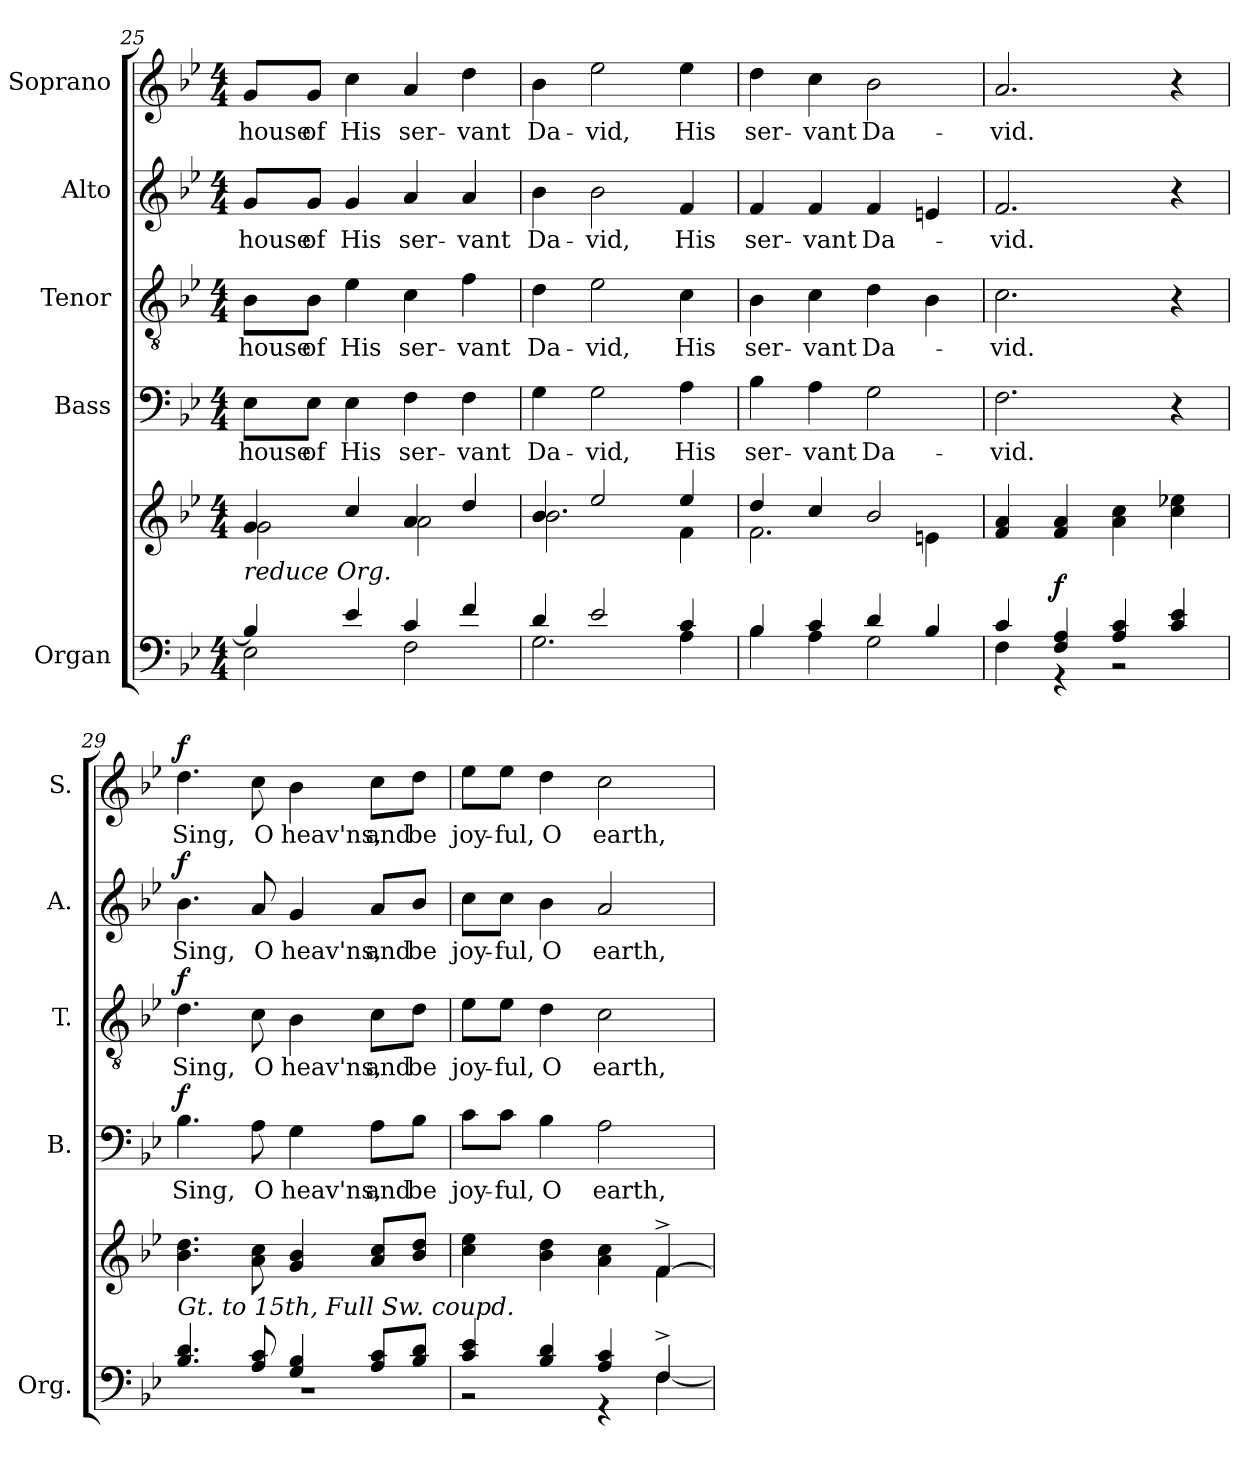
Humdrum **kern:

**kern	**kern	**dynam	**kern	**text	**dynam	**kern	**text	**dynam	**kern	**text	**dynam	**kern	**text	**dynam
*part5	*part5	*part5	*part4	*part4	*part4	*part3	*part3	*part3	*part2	*part2	*part2	*part1	*part1	*part1
*staff6	*staff5	*staff5/6	*staff4	*staff4	*staff4	*staff3	*staff3	*staff3	*staff2	*staff2	*staff2	*staff1	*staff1	*staff1
*I"Organ	*	*	*I"Bass	*	*	*I"Tenor	*	*	*I"Alto	*	*	*I"Soprano	*	*
*I'Org.	*	*	*I'B.	*	*	*I'T.	*	*	*I'A.	*	*	*I'S.	*	*
*clefF4	*clefG2	*	*clefF4	*	*	*clefGv2	*	*	*clefG2	*	*	*clefG2	*	*
*	*	*	*	*	*	*ITrd7c12	*	*	*	*	*	*	*	*
*k[b-e-]	*k[b-e-]	*	*k[b-e-]	*	*	*k[b-e-]	*	*	*k[b-e-]	*	*	*k[b-e-]	*	*
*B-:	*B-:	*	*B-:	*	*	*B-:	*	*	*B-:	*	*	*B-:	*	*
*M4/4	*M4/4	*	*M4/4	*	*	*M4/4	*	*	*M4/4	*	*	*M4/4	*	*
=25	=25	=25	=25	=25	=25	=25	=25	=25	=25	=25	=25	=25	=25	=25
*^	*^	*	*	*	*	*	*	*	*	*	*	*	*	*
!	!	!	!	!	!	!LO:LY:b:color=#000000	!	!	!	!	!	!	!	!	!	!
!	!	!	!	!	!	!	!	!	!LO:LY:b:color=#000000	!	!	!	!	!	!	!
!	!	!	!	!	!	!	!	!	!	!	!	!LO:LY:b:color=#000000	!	!	!	!
!	!	!LO:TX:b:i:t=reduce Org.	!	!	!	!	!	!	!	!	!	!	!	!	!	!
!	!	!	!	!	!	!	!	!	!	!	!	!	!	!	!LO:LY:b:color=#000000	!
4B-i/]	2E-i\	4gi/	2gi\	.	8E-i\L	house	.	8BB-i\L	house	.	8gi/L	house	.	8gi/L	house	.
!	!	!	!	!	!	!LO:LY:b:color=#000000	!	!	!	!	!	!	!	!	!	!
!	!	!	!	!	!	!	!	!	!LO:LY:b:color=#000000	!	!	!	!	!	!	!
!	!	!	!	!	!	!	!	!	!	!	!	!LO:LY:b:color=#000000	!	!	!	!
!	!	!	!	!	!	!	!	!	!	!	!	!	!	!	!LO:LY:b:color=#000000	!
.	.	.	.	.	8E-i\J	of	.	8BB-i\J	of	.	8gi/J	of	.	8gi/J	of	.
!	!	!	!	!	!	!LO:LY:b:color=#000000	!	!	!	!	!	!	!	!	!	!
!	!	!	!	!	!	!	!	!	!LO:LY:b:color=#000000	!	!	!	!	!	!	!
!	!	!	!	!	!	!	!	!	!	!	!	!LO:LY:b:color=#000000	!	!	!	!
!	!	!	!	!	!	!	!	!	!	!	!	!	!	!	!LO:LY:b:color=#000000	!
4e-i/	.	4cci/	.	.	4E-i\	His	.	4E-i\	His	.	4gi/	His	.	4cci\	His	.
!	!	!	!	!	!	!LO:LY:b:color=#000000	!	!	!	!	!	!	!	!	!	!
!	!	!	!	!	!	!	!	!	!LO:LY:b:color=#000000	!	!	!	!	!	!	!
!	!	!	!	!	!	!	!	!	!	!	!	!LO:LY:b:color=#000000	!	!	!	!
!	!	!	!	!	!	!	!	!	!	!	!	!	!	!	!LO:LY:b:color=#000000	!
4ci/	2Fi\	4ai/	2ai\	.	4Fi\	ser-	.	4Ci\	ser-	.	4ai/	ser-	.	4ai/	ser-	.
!	!	!	!	!	!	!LO:LY:b:color=#000000	!	!	!	!	!	!	!	!	!	!
!	!	!	!	!	!	!	!	!	!LO:LY:b:color=#000000	!	!	!	!	!	!	!
!	!	!	!	!	!	!	!	!	!	!	!	!LO:LY:b:color=#000000	!	!	!	!
!	!	!	!	!	!	!	!	!	!	!	!	!	!	!	!LO:LY:b:color=#000000	!
4fi/	.	4ddi/	.	.	4Fi\	-vant	.	4Fi\	-vant	.	4ai/	-vant	.	4ddi\	-vant	.
=26	=26	=26	=26	=26	=26	=26	=26	=26	=26	=26	=26	=26	=26	=26	=26	=26
!	!	!	!	!	!	!LO:LY:b:color=#000000	!	!	!	!	!	!	!	!	!	!
!	!	!	!	!	!	!	!	!	!LO:LY:b:color=#000000	!	!	!	!	!	!	!
!	!	!	!	!	!	!	!	!	!	!	!	!LO:LY:b:color=#000000	!	!	!	!
!	!	!	!	!	!	!	!	!	!	!	!	!	!	!	!LO:LY:b:color=#000000	!
4di/	2.Gi\	4b-i/	2.b-i\	.	4Gi\	Da-	.	4Di\	Da-	.	4b-i\	Da-	.	4b-i\	Da-	.
!	!	!	!	!	!	!LO:LY:b:color=#000000	!	!	!	!	!	!	!	!	!	!
!	!	!	!	!	!	!	!	!	!LO:LY:b:color=#000000	!	!	!	!	!	!	!
!	!	!	!	!	!	!	!	!	!	!	!	!LO:LY:b:color=#000000	!	!	!	!
!	!	!	!	!	!	!	!	!	!	!	!	!	!	!	!LO:LY:b:color=#000000	!
2e-i/	.	2ee-i/	.	.	2Gi\	-vid,	.	2E-i\	-vid,	.	2b-i\	-vid,	.	2ee-i\	-vid,	.
!	!	!	!	!	!	!LO:LY:b:color=#000000	!	!	!	!	!	!	!	!	!	!
!	!	!	!	!	!	!	!	!	!LO:LY:b:color=#000000	!	!	!	!	!	!	!
!	!	!	!	!	!	!	!	!	!	!	!	!LO:LY:b:color=#000000	!	!	!	!
!	!	!	!	!	!	!	!	!	!	!	!	!	!	!	!LO:LY:b:color=#000000	!
4ci/	4Ai\	4ee-i/	4fi\	.	4Ai\	His	.	4Ci\	His	.	4fi/	His	.	4ee-i\	His	.
=27	=27	=27	=27	=27	=27	=27	=27	=27	=27	=27	=27	=27	=27	=27	=27	=27
!	!	!	!	!	!	!LO:LY:b:color=#000000	!	!	!	!	!	!	!	!	!	!
!	!	!	!	!	!	!	!	!	!LO:LY:b:color=#000000	!	!	!	!	!	!	!
!	!	!	!	!	!	!	!	!	!	!	!	!LO:LY:b:color=#000000	!	!	!	!
!	!	!	!	!	!	!	!	!	!	!	!	!	!	!	!LO:LY:b:color=#000000	!
4B-i/	4B-i\	4ddi/	2.fi\	.	4B-i\	ser-	.	4BB-i\	ser-	.	4fi/	ser-	.	4ddi\	ser-	.
!	!	!	!	!	!	!LO:LY:b:color=#000000	!	!	!	!	!	!	!	!	!	!
!	!	!	!	!	!	!	!	!	!LO:LY:b:color=#000000	!	!	!	!	!	!	!
!	!	!	!	!	!	!	!	!	!	!	!	!LO:LY:b:color=#000000	!	!	!	!
!	!	!	!	!	!	!	!	!	!	!	!	!	!	!	!LO:LY:b:color=#000000	!
4ci/	4Ai\	4cci/	.	.	4Ai\	-vant	.	4Ci\	-vant	.	4fi/	-vant	.	4cci\	-vant	.
!	!	!	!	!	!	!LO:LY:b:color=#000000	!	!	!	!	!	!	!	!	!	!
!	!	!	!	!	!	!	!	!	!LO:LY:b:color=#000000	!	!	!	!	!	!	!
!	!	!	!	!	!	!	!	!	!	!	!	!LO:LY:b:color=#000000	!	!	!	!
!	!	!	!	!	!	!	!	!	!	!	!	!	!	!	!LO:LY:b:color=#000000	!
4di/	2Gi\	2b-i/	.	.	2Gi\	Da-	.	4Di\	Da-	.	4fi/	Da-	.	2b-i\	Da-	.
4B-i/	.	.	4eni\	.	.	.	.	4BB-i\	.	.	4eni/	.	.	.	.	.
*	*	*v	*v	*	*	*	*	*	*	*	*	*	*	*	*	*
=28	=28	=28	=28	=28	=28	=28	=28	=28	=28	=28	=28	=28	=28	=28	=28
*	*	*^	*	*	*	*	*	*	*	*	*	*	*	*	*
!	!	!	!	!	!	!LO:LY:b:color=#000000	!	!	!	!	!	!	!	!	!	!
*	*	*v	*v	*	*	*	*	*	*	*	*	*	*	*	*	*
*	*	*^	*	*	*	*	*	*	*	*	*	*	*	*	*
!	!	!	!	!	!	!	!	!	!LO:LY:b:color=#000000	!	!	!	!	!	!	!
*	*	*v	*v	*	*	*	*	*	*	*	*	*	*	*	*	*
*	*	*^	*	*	*	*	*	*	*	*	*	*	*	*	*
!	!	!	!	!	!	!	!	!	!	!	!	!LO:LY:b:color=#000000	!	!	!	!
*	*	*v	*v	*	*	*	*	*	*	*	*	*	*	*	*	*
*	*	*^	*	*	*	*	*	*	*	*	*	*	*	*	*
!	!	!	!	!	!	!	!	!	!	!	!	!	!	!	!LO:LY:b:color=#000000	!
*	*	*v	*v	*	*	*	*	*	*	*	*	*	*	*	*	*
4ci/	4Fi\	4fi/ 4ai	.	2.Fi\	-vid.	.	2.Ci\	-vid.	.	2.fi/	-vid.	.	2.ai/	-vid.	.
4Fi/ 4Ai	4r	4fi/ 4ai	f	.	.	.	.	.	.	.	.	.	.	.	.
4Ai/ 4ci	2r	4ai\ 4cci	.	.	.	.	.	.	.	.	.	.	.	.	.
4ci/ 4e-i	.	4cci\ 4ee-Xi	.	4r	.	.	4r	.	.	4r	.	.	4r	.	.
!!LO:LB:g=z
=29	=29	=29	=29	=29	=29	=29	=29	=29	=29	=29	=29	=29	=29	=29	=29
!	!	!	!	!	!LO:LY:b:color=#000000	!	!	!	!	!	!	!	!	!	!
!	!	!	!	!	!	!	!	!LO:LY:b:color=#000000	!	!	!	!	!	!	!
!	!	!	!	!	!	!	!	!	!	!	!LO:LY:b:color=#000000	!	!	!	!
!	!	!LO:TX:b:i:t=Gt. to 15th, Full Sw. coupd.	!	!	!	!	!	!	!	!	!	!	!	!	!
!	!	!	!	!	!	!	!	!	!	!	!	!	!	!LO:LY:b:color=#000000	!
4.B-i/ 4.di	1r	4.b-i\ 4.ddi	.	4.B-i\	Sing,	f	4.Di\	Sing,	f	4.b-i\	Sing,	f	4.ddi\	Sing,	f
!	!	!	!	!	!LO:LY:b:color=#000000	!	!	!	!	!	!	!	!	!	!
!	!	!	!	!	!	!	!	!LO:LY:b:color=#000000	!	!	!	!	!	!	!
!	!	!	!	!	!	!	!	!	!	!	!LO:LY:b:color=#000000	!	!	!	!
!	!	!	!	!	!	!	!	!	!	!	!	!	!	!LO:LY:b:color=#000000	!
8Ai/ 8ci	.	8ai\ 8cci	.	8Ai\	O	.	8Ci\	O	.	8ai/	O	.	8cci\	O	.
!	!	!	!	!	!LO:LY:b:color=#000000	!	!	!	!	!	!	!	!	!	!
!	!	!	!	!	!	!	!	!LO:LY:b:color=#000000	!	!	!	!	!	!	!
!	!	!	!	!	!	!	!	!	!	!	!LO:LY:b:color=#000000	!	!	!	!
!	!	!	!	!	!	!	!	!	!	!	!	!	!	!LO:LY:b:color=#000000	!
4Gi/ 4B-i	.	4gi/ 4b-i	.	4Gi\	heav'ns,	.	4BB-i\	heav'ns,	.	4gi/	heav'ns,	.	4b-i\	heav'ns,	.
!	!	!	!	!	!LO:LY:b:color=#000000	!	!	!	!	!	!	!	!	!	!
!	!	!	!	!	!	!	!	!LO:LY:b:color=#000000	!	!	!	!	!	!	!
!	!	!	!	!	!	!	!	!	!	!	!LO:LY:b:color=#000000	!	!	!	!
!	!	!	!	!	!	!	!	!	!	!	!	!	!	!LO:LY:b:color=#000000	!
8Ai/ 8ciL	.	8ai/ 8cciL	.	8Ai\L	and	.	8Ci\L	and	.	8ai/L	and	.	8cci\L	and	.
!	!	!	!	!	!LO:LY:b:color=#000000	!	!	!	!	!	!	!	!	!	!
!	!	!	!	!	!	!	!	!LO:LY:b:color=#000000	!	!	!	!	!	!	!
!	!	!	!	!	!	!	!	!	!	!	!LO:LY:b:color=#000000	!	!	!	!
!	!	!	!	!	!	!	!	!	!	!	!	!	!	!LO:LY:b:color=#000000	!
8B-i/ 8diJ	.	8b-i/ 8ddiJ	.	8B-i\J	be	.	8Di\J	be	.	8b-i/J	be	.	8ddi\J	be	.
=30	=30	=30	=30	=30	=30	=30	=30	=30	=30	=30	=30	=30	=30	=30	=30
*	*	*^	*	*	*	*	*	*	*	*	*	*	*	*	*
!	!	!	!	!	!	!LO:LY:b:color=#000000	!	!	!	!	!	!	!	!	!	!
!	!	!	!	!	!	!	!	!	!LO:LY:b:color=#000000	!	!	!	!	!	!	!
!	!	!	!	!	!	!	!	!	!	!	!	!LO:LY:b:color=#000000	!	!	!	!
!	!	!	!	!	!	!	!	!	!	!	!	!	!	!	!LO:LY:b:color=#000000	!
4ci/ 4e-i	2r	4cci\ 4ee-i	2.ryy	.	8ci\L	joy-	.	8E-i\L	joy-	.	8cci\L	joy-	.	8ee-i\L	joy-	.
!	!	!	!	!	!	!LO:LY:b:color=#000000	!	!	!	!	!	!	!	!	!	!
!	!	!	!	!	!	!	!	!	!LO:LY:b:color=#000000	!	!	!	!	!	!	!
!	!	!	!	!	!	!	!	!	!	!	!	!LO:LY:b:color=#000000	!	!	!	!
!	!	!	!	!	!	!	!	!	!	!	!	!	!	!	!LO:LY:b:color=#000000	!
.	.	.	.	.	8ci\J	-ful,	.	8E-i\J	-ful,	.	8cci\J	-ful,	.	8ee-i\J	-ful,	.
!	!	!	!	!	!	!LO:LY:b:color=#000000	!	!	!	!	!	!	!	!	!	!
!	!	!	!	!	!	!	!	!	!LO:LY:b:color=#000000	!	!	!	!	!	!	!
!	!	!	!	!	!	!	!	!	!	!	!	!LO:LY:b:color=#000000	!	!	!	!
!	!	!	!	!	!	!	!	!	!	!	!	!	!	!	!LO:LY:b:color=#000000	!
4B-i/ 4di	.	4b-i\ 4ddi	.	.	4B-i\	O	.	4Di\	O	.	4b-i\	O	.	4ddi\	O	.
!	!	!	!	!	!	!LO:LY:b:color=#000000	!	!	!	!	!	!	!	!	!	!
!	!	!	!	!	!	!	!	!	!LO:LY:b:color=#000000	!	!	!	!	!	!	!
!	!	!	!	!	!	!	!	!	!	!	!	!LO:LY:b:color=#000000	!	!	!	!
!	!	!	!	!	!	!	!	!	!	!	!	!	!	!	!LO:LY:b:color=#000000	!
4Ai/ 4ci	4r	4ai\ 4cci	.	.	2Ai\	earth,	.	2Ci\	earth,	.	2ai/	earth,	.	2cci\	earth,	.
4F^i/	[<4Fi\	[<4f^i/	4fi\	.	.	.	.	.	.	.	.	.	.	.	.	.
*v	*v	*	*	*	*	*	*	*	*	*	*	*	*	*	*	*
*	*v	*v	*	*	*	*	*	*	*	*	*	*	*	*	*
=	=	=	=	=	=	=	=	=	=	=	=	=	=	=
*-	*-	*-	*-	*-	*-	*-	*-	*-	*-	*-	*-	*-	*-	*-
